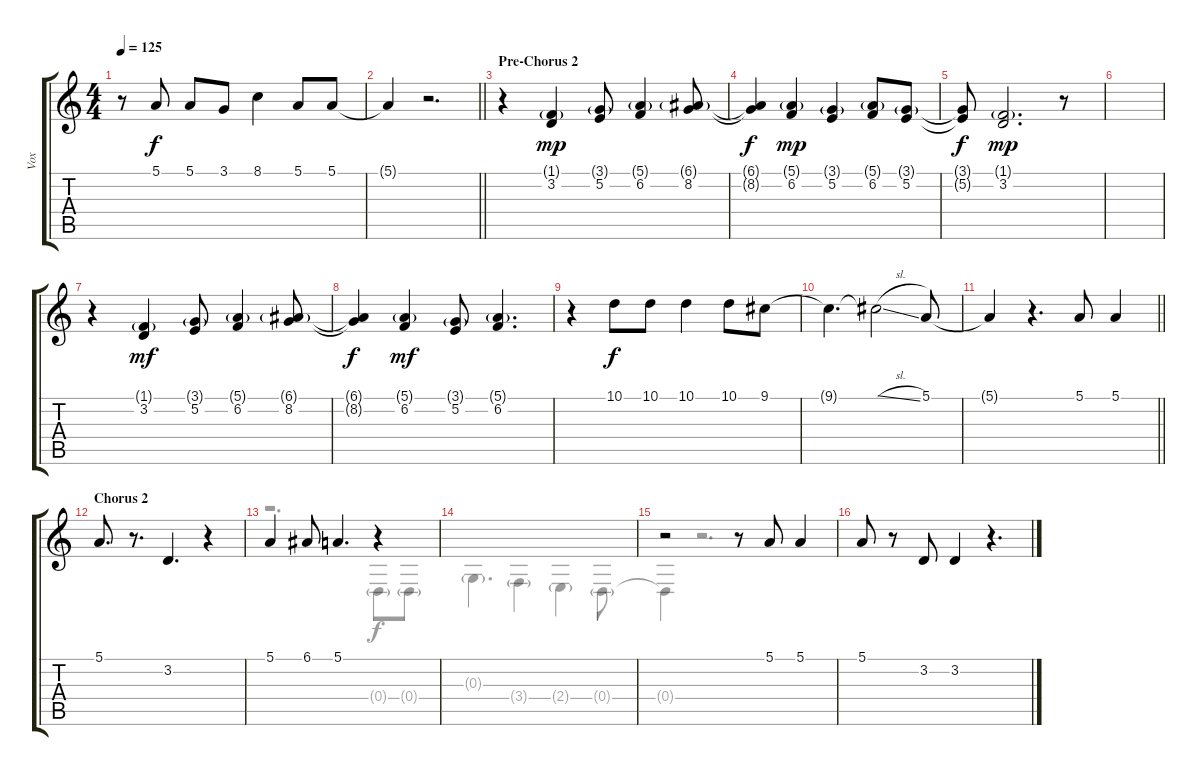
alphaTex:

\track ("Vox" "Vox") {instrument lead1square}
\staff {score tabs}
\tuning (E4 B3 G3 D3 A2 E2) {hide}
\voice
\ts (4 4)
\tempo 125
\clef g2
\ks c
r.8{dy f} 5.1.8 5.1.8 3.1.8 8.1.4 5.1.8 5.1.8 |
\barLineRight lightlight
5.1{t}.4 r.2{d} |
\section ("" "Pre-Chorus 2")
r.4 (1.1{g} 3.2).4{dy mp} (3.1{g} 5.2).8 (5.1{g} 6.2).4 (6.1{g} 8.2).8 |
(6.1{t} 8.2{t}).4{dy f} (5.1{g} 6.2).4{dy mp} (3.1{g} 5.2).4 (5.1{g} 6.2).8 (3.1{g} 5.2).8 |
(3.1{t} 5.2{t}).8{dy f} (1.1{g} 3.2).2{d dy mp} r.8 |
|
r.4 (1.1{g} 3.2).4{dy mf} (3.1{g} 5.2).8 (5.1{g} 6.2).4 (6.1{g} 8.2).8 |
(6.1{t} 8.2{t}).4{dy f} (5.1{g} 6.2).4{dy mf} (3.1{g} 5.2).8 (5.1{g} 6.2).4{d} |
r.4 10.1.8{dy f} 10.1.8 10.1.4 10.1.8 9.1.8 |
9.1{t}.4{d} 9.1{sl t}.2 5.1.8 |
\barLineRight lightlight
5.1{t}.4 r.4{d} 5.1.8 5.1.4 |
\section ("" "Chorus 2")
5.1.8{d} r.8{d} 3.2.4{d} r.4 |
5.1.4 6.1.8 5.1.4{d} r.4 |
|
r.2 r.8 5.1.8 5.1.4 |
5.1.8 r.8 3.2.8 3.2.4 r.4{d}
\voice
\clef g2
\ottava regular
\simile none
\ks c
|
\barLineRight lightlight
|
|
|
|
|
|
|
|
|
\barLineRight lightlight
|
|
r.2{d} 0.4{g}.8 0.4{g}.8 |
0.3{g}.4{d} 3.4{g}.4 2.4{g}.4 0.4{g}.8 |
0.4{t}.4 r.2{d} |
